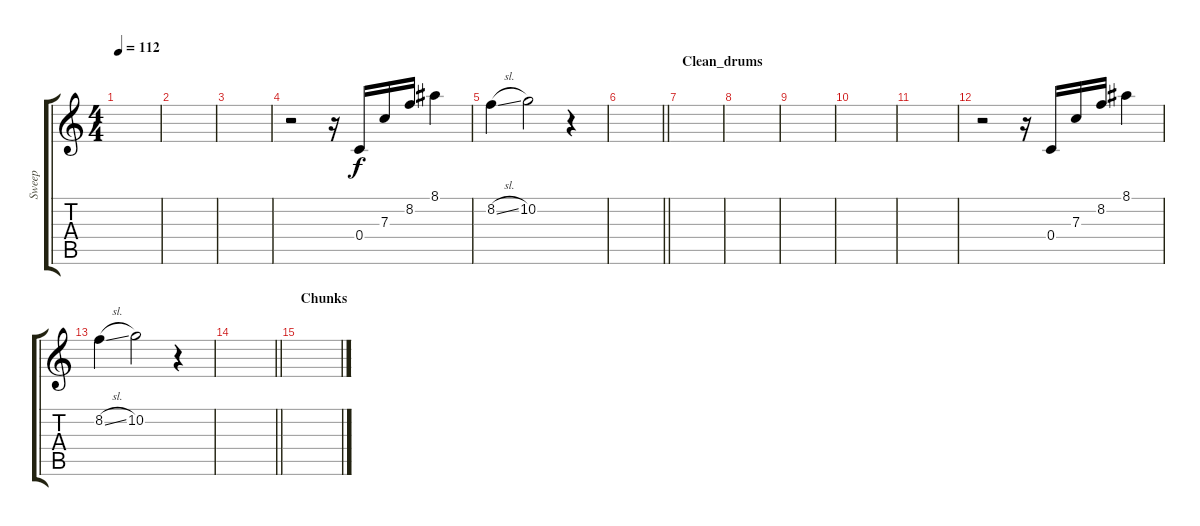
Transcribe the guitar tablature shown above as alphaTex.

\track ("Sweep" "Sweep") {instrument distortionguitar}
\staff {score tabs}
\tuning (D4 A3 F3 C3 G2 C2) {hide}
\ts (4 4)
\tempo 112
\clef g2
\ks c
|
|
|
r.2{volume 14 instrument electricguitarclean} r.16 0.4.16 7.3.16 8.2.16 8.1.4 |
8.2{sl}.4 10.2.2 r.4 |
\barLineRight lightlight
|
\section ("" "Clean_drums")
|
|
|
|
|
r.2{instrument electricguitarclean} r.16 0.4.16 7.3.16 8.2.16 8.1.4 |
8.2{sl}.4 10.2.2 r.4 |
\barLineRight lightlight
|
\section ("" "Chunks")
